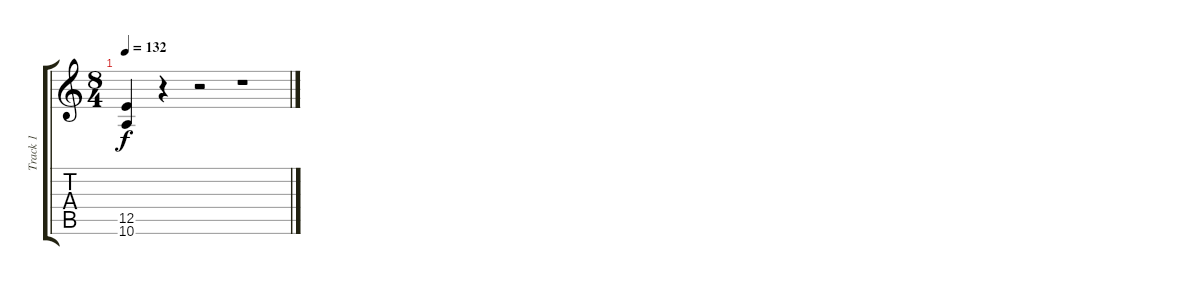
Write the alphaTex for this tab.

\track ("Track 1" "Track 1") {instrument distortionguitar}
\staff {score tabs}
\tuning (B3 Gb3 D3 A2 E2 B1) {hide}
\ts (8 4)
\tempo 132
\clef g2
\ks c
(12.5{t} 10.6{t}).4{dy f} r.4 r.2 r.1
